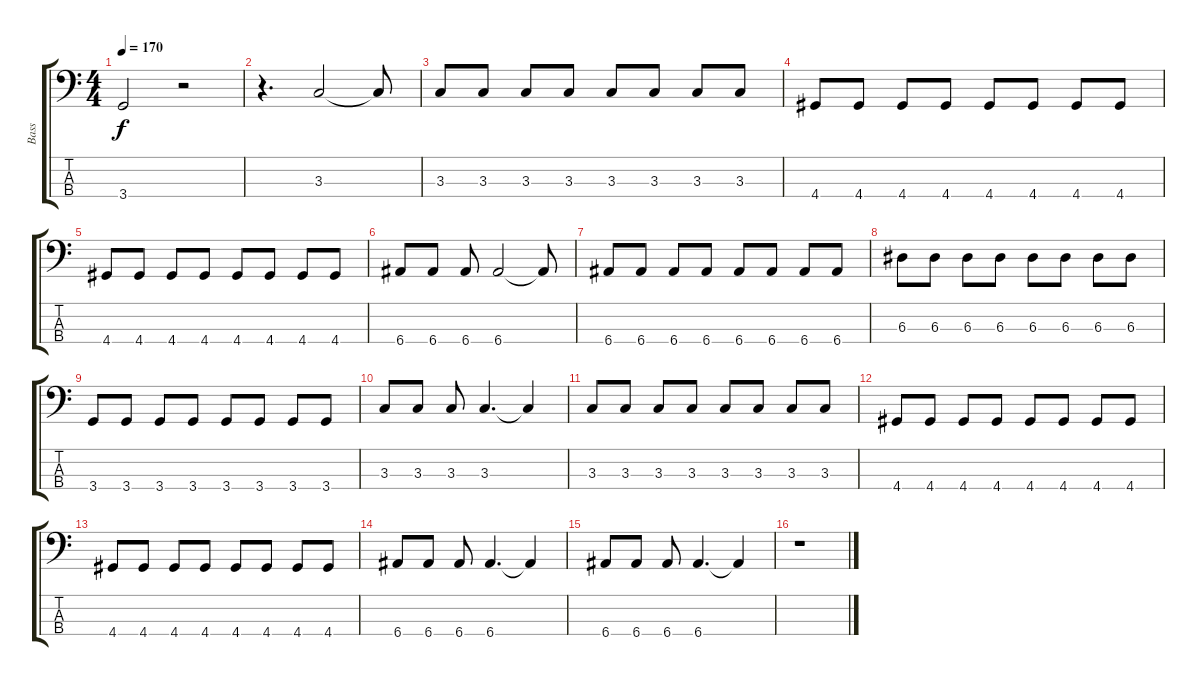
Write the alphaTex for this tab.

\track ("Bass" "Bass") {instrument electricbassfinger}
\staff {score tabs}
\tuning (G2 D2 A1 E1) {hide}
\ts (4 4)
\tempo 170
\clef f4
\ks c
3.4.2{dy f} r.2 |
r.4{d} 3.3.2 3.3{t}.8 |
3.3.8 3.3.8 3.3.8 3.3.8 3.3.8 3.3.8 3.3.8 3.3.8 |
4.4.8 4.4.8 4.4.8 4.4.8 4.4.8 4.4.8 4.4.8 4.4.8 |
4.4.8 4.4.8 4.4.8 4.4.8 4.4.8 4.4.8 4.4.8 4.4.8 |
6.4.8 6.4.8 6.4.8 6.4.2 6.4{t}.8 |
6.4.8 6.4.8 6.4.8 6.4.8 6.4.8 6.4.8 6.4.8 6.4.8 |
6.3.8 6.3.8 6.3.8 6.3.8 6.3.8 6.3.8 6.3.8 6.3.8 |
3.4.8 3.4.8 3.4.8 3.4.8 3.4.8 3.4.8 3.4.8 3.4.8 |
3.3.8 3.3.8 3.3.8 3.3.4{d} 3.3{t}.4 |
3.3.8 3.3.8 3.3.8 3.3.8 3.3.8 3.3.8 3.3.8 3.3.8 |
4.4.8 4.4.8 4.4.8 4.4.8 4.4.8 4.4.8 4.4.8 4.4.8 |
4.4.8 4.4.8 4.4.8 4.4.8 4.4.8 4.4.8 4.4.8 4.4.8 |
6.4.8 6.4.8 6.4.8 6.4.4{d} 6.4{t}.4 |
6.4.8 6.4.8 6.4.8 6.4.4{d} 6.4{t}.4 |
r.1
